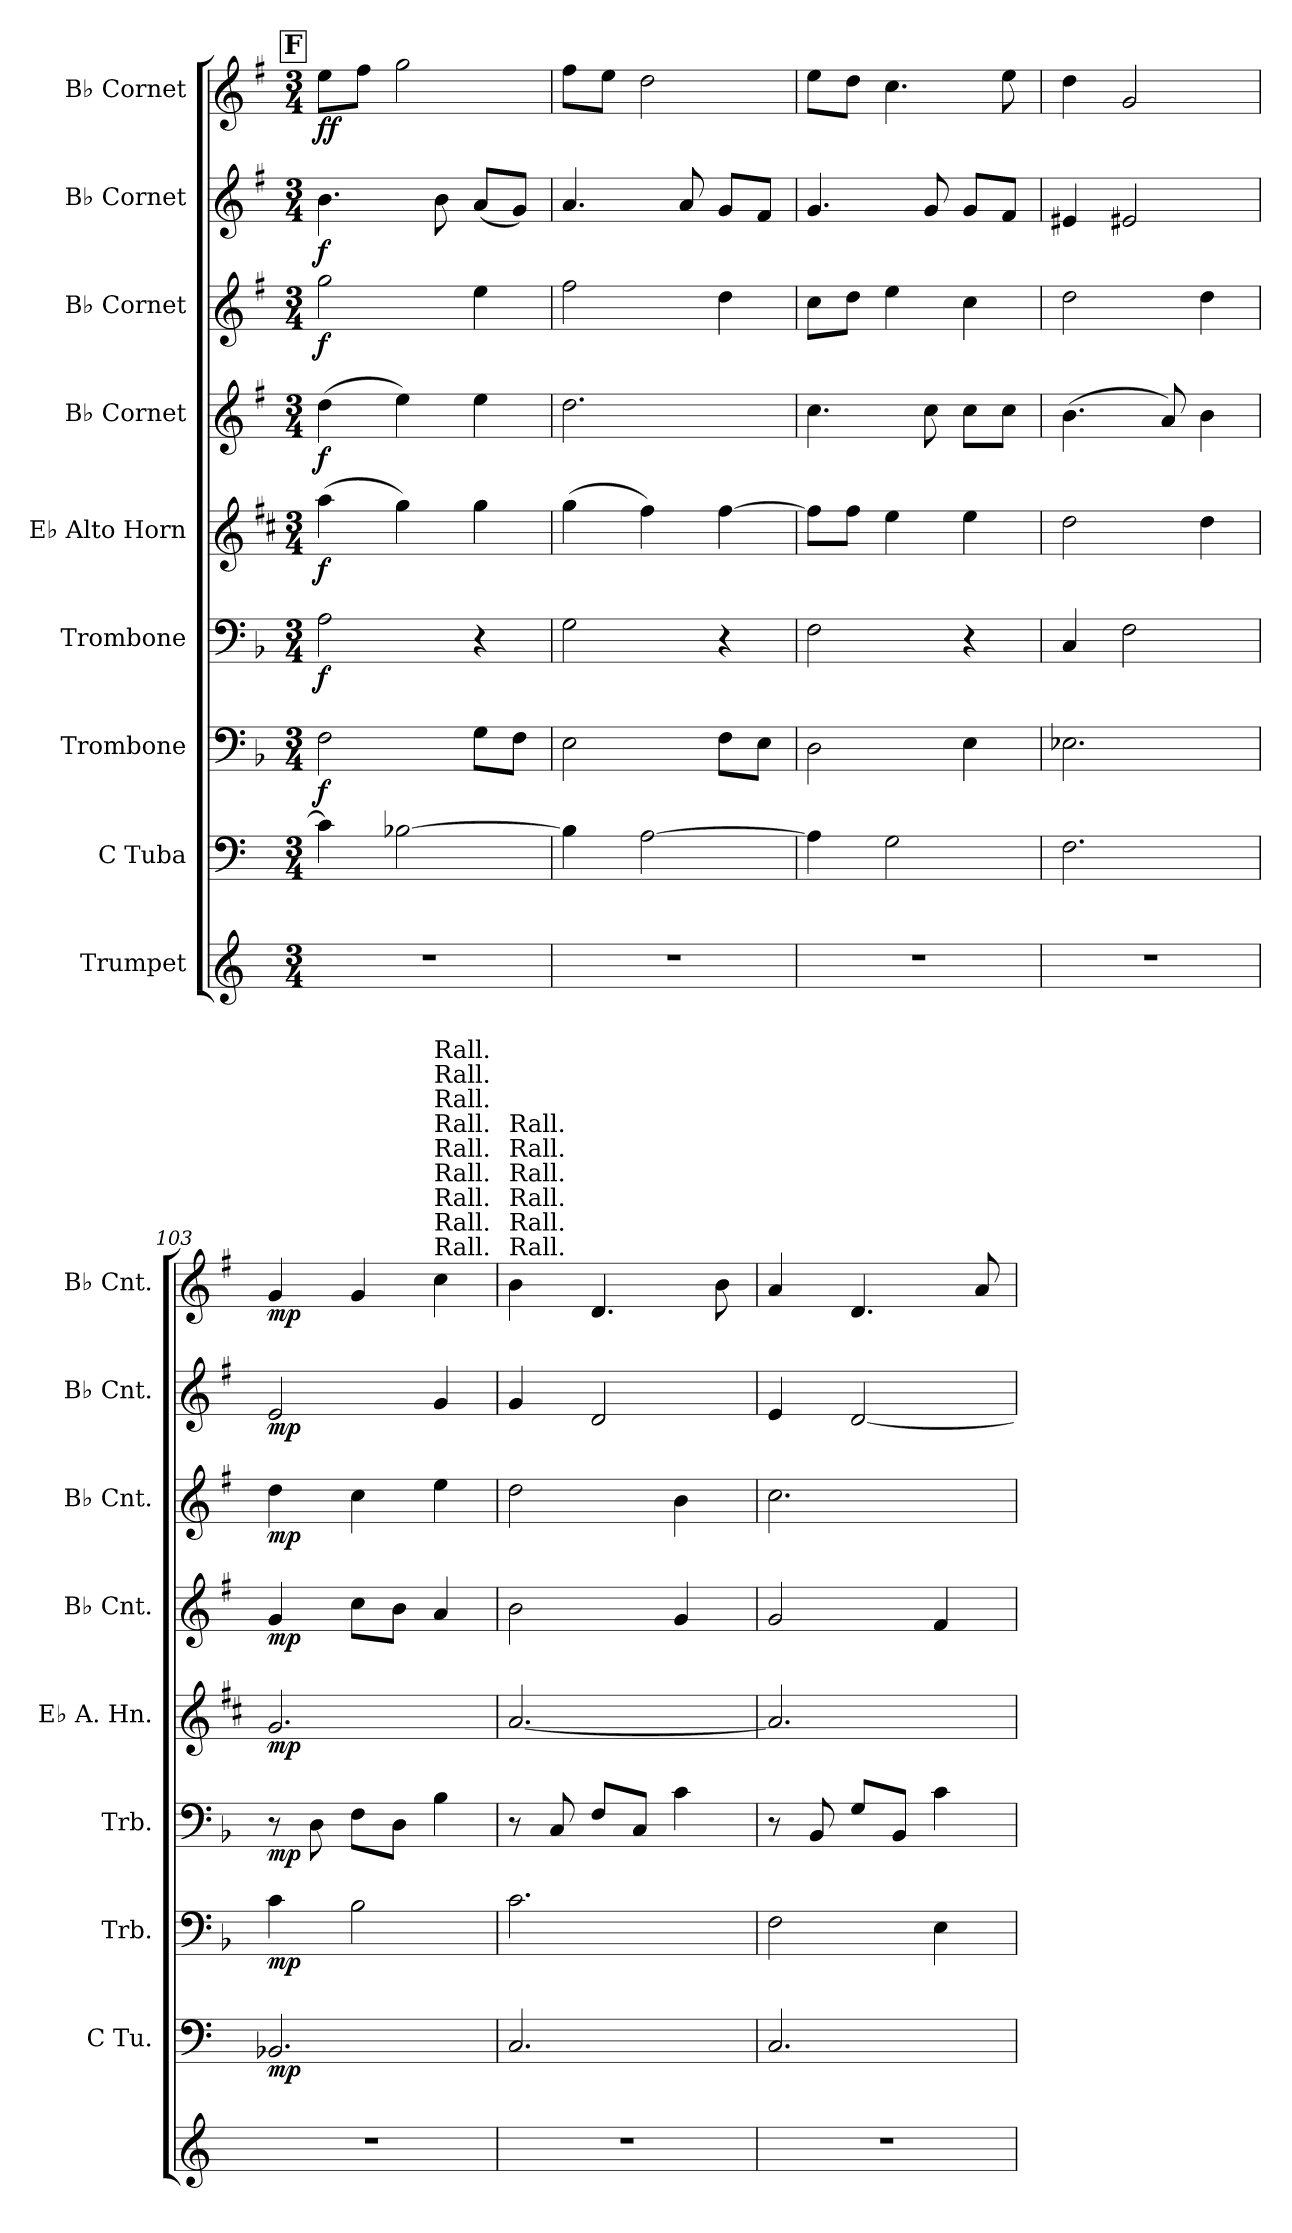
**kern	**kern	**dynam	**kern	**dynam	**kern	**dynam	**kern	**dynam	**kern	**dynam	**kern	**dynam	**kern	**dynam	**kern	**dynam
*part9	*part8	*part8	*part7	*part7	*part6	*part6	*part5	*part5	*part4	*part4	*part3	*part3	*part2	*part2	*part1	*part1
*staff9	*staff8	*staff8	*staff7	*staff7	*staff6	*staff6	*staff5	*staff5	*staff4	*staff4	*staff3	*staff3	*staff2	*staff2	*staff1	*staff1
*I"Trumpet	*I"C Tuba	*	*I"Trombone	*	*I"Trombone	*	*I"E♭ Alto Horn	*	*I"B♭ Cornet	*	*I"B♭ Cornet	*	*I"B♭ Cornet	*	*I"B♭ Cornet	*
*	*I'C Tu.	*	*I'Trb.	*	*I'Trb.	*	*I'E♭ A. Hn.	*	*I'B♭ Cnt.	*	*I'B♭ Cnt.	*	*I'B♭ Cnt.	*	*I'B♭ Cnt.	*
*clefG2	*clefF4	*	*clefF4	*	*clefF4	*	*clefG2	*	*clefG2	*	*clefG2	*	*clefG2	*	*clefG2	*
*ITrd1c2	*	*	*	*	*	*	*ITrd5c9	*	*ITrd1c2	*	*ITrd1c2	*	*ITrd1c2	*	*ITrd1c2	*
*k[b-e-]	*k[]	*	*k[b-]	*	*k[b-]	*	*k[b-]	*	*k[b-]	*	*k[b-]	*	*k[b-]	*	*k[b-]	*
*B-:	*C:	*	*F:	*	*F:	*	*F:	*	*F:	*	*F:	*	*F:	*	*F:	*
*M3/4	*M3/4	*	*M3/4	*	*M3/4	*	*M3/4	*	*M3/4	*	*M3/4	*	*M3/4	*	*M3/4	*
!!LO:REH:place=s1:a:t=F
=99	=99	=99	=99	=99	=99	=99	=99	=99	=99	=99	=99	=99	=99	=99	=99	=99
!	!	!	!	!LO:DY:b	!	!LO:DY:b	!	!LO:DY:b	!	!LO:DY:b	!	!LO:DY:b	!	!LO:DY:b	!	!LO:DY:b
2.r	4c\]	.	2F\	f	2A\	f	(4cc\	f	(4cc\	f	2ff\	f	4.a\	f	8dd\L	ff
.	.	.	.	.	.	.	.	.	.	.	.	.	.	.	8ee\J	.
.	[2B-X\	.	.	.	.	.	4b-\)	.	4dd\)	.	.	.	.	.	2ff\	.
.	.	.	.	.	.	.	.	.	.	.	.	.	8a\	.	.	.
.	.	.	8G\L	.	4r	.	4b-\	.	4dd\	.	4dd\	.	(8g/L	.	.	.
.	.	.	8F\J	.	.	.	.	.	.	.	.	.	8f/J)	.	.	.
=100	=100	=100	=100	=100	=100	=100	=100	=100	=100	=100	=100	=100	=100	=100	=100	=100
2.r	4B-\]	.	2E\	.	2G\	.	(4b-\	.	2.cc\	.	2ee\	.	4.g/	.	8ee\L	.
.	.	.	.	.	.	.	.	.	.	.	.	.	.	.	8dd\J	.
.	[2A\	.	.	.	.	.	4a\)	.	.	.	.	.	.	.	2cc\	.
.	.	.	.	.	.	.	.	.	.	.	.	.	8g/	.	.	.
.	.	.	8F\L	.	4r	.	[4a\	.	.	.	4cc\	.	8f/L	.	.	.
.	.	.	8E\J	.	.	.	.	.	.	.	.	.	8e/J	.	.	.
=101	=101	=101	=101	=101	=101	=101	=101	=101	=101	=101	=101	=101	=101	=101	=101	=101
2.r	4A\]	.	2D\	.	2F\	.	8a\L]	.	4.b-\	.	8b-\L	.	4.f/	.	8dd\L	.
.	.	.	.	.	.	.	8a\J	.	.	.	8cc\J	.	.	.	8cc\J	.
.	2G\	.	.	.	.	.	4g\	.	.	.	4dd\	.	.	.	4.b-\	.
.	.	.	.	.	.	.	.	.	8b-\	.	.	.	8f/	.	.	.
.	.	.	4E\	.	4r	.	4g\	.	8b-\L	.	4b-\	.	8f/L	.	.	.
.	.	.	.	.	.	.	.	.	8b-\J	.	.	.	8e/J	.	8dd\	.
=102	=102	=102	=102	=102	=102	=102	=102	=102	=102	=102	=102	=102	=102	=102	=102	=102
2.r	2.F\	.	2.E-X\	.	4C/	.	2f\	.	(4.a\	.	2cc\	.	4d#X/	.	4cc\	.
.	.	.	.	.	2F\	.	.	.	.	.	.	.	2d#X/	.	2f/	.
.	.	.	.	.	.	.	.	.	8g/)	.	.	.	.	.	.	.
.	.	.	.	.	.	.	4f\	.	4a\	.	4cc\	.	.	.	.	.
=103	=103	=103	=103	=103	=103	=103	=103	=103	=103	=103	=103	=103	=103	=103	=103	=103
!	!	!LO:DY:b	!	!LO:DY:b	!	!LO:DY:b	!	!LO:DY:b	!	!LO:DY:b	!	!LO:DY:b	!	!LO:DY:b	!	!LO:DY:b
2.r	2.BB-X/	mp	4c\	mp	8r	mp	2.B-/	mp	4f/	mp	4cc\	mp	2d/	mp	4f/	mp
.	.	.	.	.	8D\	.	.	.	.	.	.	.	.	.	.	.
.	.	.	2B-\	.	8F\L	.	.	.	8b-\L	.	4b-\	.	.	.	4f/	.
.	.	.	.	.	8D\J	.	.	.	8a\J	.	.	.	.	.	.	.
!	!	!	!	!	!	!	!	!	!	!	!	!	!	!	!LO:TX:a:t=Rall.	!
!	!	!	!	!	!	!	!	!	!	!	!	!	!	!	!LO:TX:a:t=Rall.	!
!	!	!	!	!	!	!	!	!	!	!	!	!	!	!	!LO:TX:a:t=Rall.	!
!	!	!	!	!	!	!	!	!	!	!	!	!	!	!	!LO:TX:a:t=Rall.	!
!	!	!	!	!	!	!	!	!	!	!	!	!	!	!	!LO:TX:a:t=Rall.	!
!	!	!	!	!	!	!	!	!	!	!	!	!	!	!	!LO:TX:a:t=Rall.	!
!	!	!	!	!	!	!	!	!	!	!	!	!	!	!	!LO:TX:a:t=Rall.	!
!	!	!	!	!	!	!	!	!	!	!	!	!	!	!	!LO:TX:a:t=Rall.	!
!	!	!	!	!	!	!	!	!	!	!	!	!	!	!	!LO:TX:a:t=Rall.	!
.	.	.	.	.	4B-\	.	.	.	4g/	.	4dd\	.	4f/	.	4b-\	.
!!LO:PB:g=z
=104	=104	=104	=104	=104	=104	=104	=104	=104	=104	=104	=104	=104	=104	=104	=104	=104
!	!	!	!	!	!	!	!	!	!	!	!	!	!	!	!LO:TX:a:t=Rall.	!
!	!	!	!	!	!	!	!	!	!	!	!	!	!	!	!LO:TX:a:t=Rall.	!
!	!	!	!	!	!	!	!	!	!	!	!	!	!	!	!LO:TX:a:t=Rall.	!
!	!	!	!	!	!	!	!	!	!	!	!	!	!	!	!LO:TX:a:t=Rall.	!
!	!	!	!	!	!	!	!	!	!	!	!	!	!	!	!LO:TX:a:t=Rall.	!
!	!	!	!	!	!	!	!	!	!	!	!	!	!	!	!LO:TX:a:t=Rall.	!
2.r	2.C/	.	2.c\	.	8r	.	[2.c/	.	2a\	.	2cc\	.	4f/	.	4a\	.
.	.	.	.	.	8C/	.	.	.	.	.	.	.	.	.	.	.
.	.	.	.	.	8F/L	.	.	.	.	.	.	.	2c/	.	4.c/	.
.	.	.	.	.	8C/J	.	.	.	.	.	.	.	.	.	.	.
.	.	.	.	.	4c\	.	.	.	4f/	.	4a\	.	.	.	.	.
.	.	.	.	.	.	.	.	.	.	.	.	.	.	.	8a\	.
=105	=105	=105	=105	=105	=105	=105	=105	=105	=105	=105	=105	=105	=105	=105	=105	=105
2.r	2.C/	.	2F\	.	8r	.	2.c/]	.	2f/	.	2.b-\	.	4d/	.	4g/	.
.	.	.	.	.	8BB-/	.	.	.	.	.	.	.	.	.	.	.
.	.	.	.	.	8G/L	.	.	.	.	.	.	.	[2c/	.	4.c/	.
.	.	.	.	.	8BB-/J	.	.	.	.	.	.	.	.	.	.	.
.	.	.	4E\	.	4c\	.	.	.	4e/	.	.	.	.	.	.	.
.	.	.	.	.	.	.	.	.	.	.	.	.	.	.	8g/	.
=	=	=	=	=	=	=	=	=	=	=	=	=	=	=	=	=
*-	*-	*-	*-	*-	*-	*-	*-	*-	*-	*-	*-	*-	*-	*-	*-	*-
